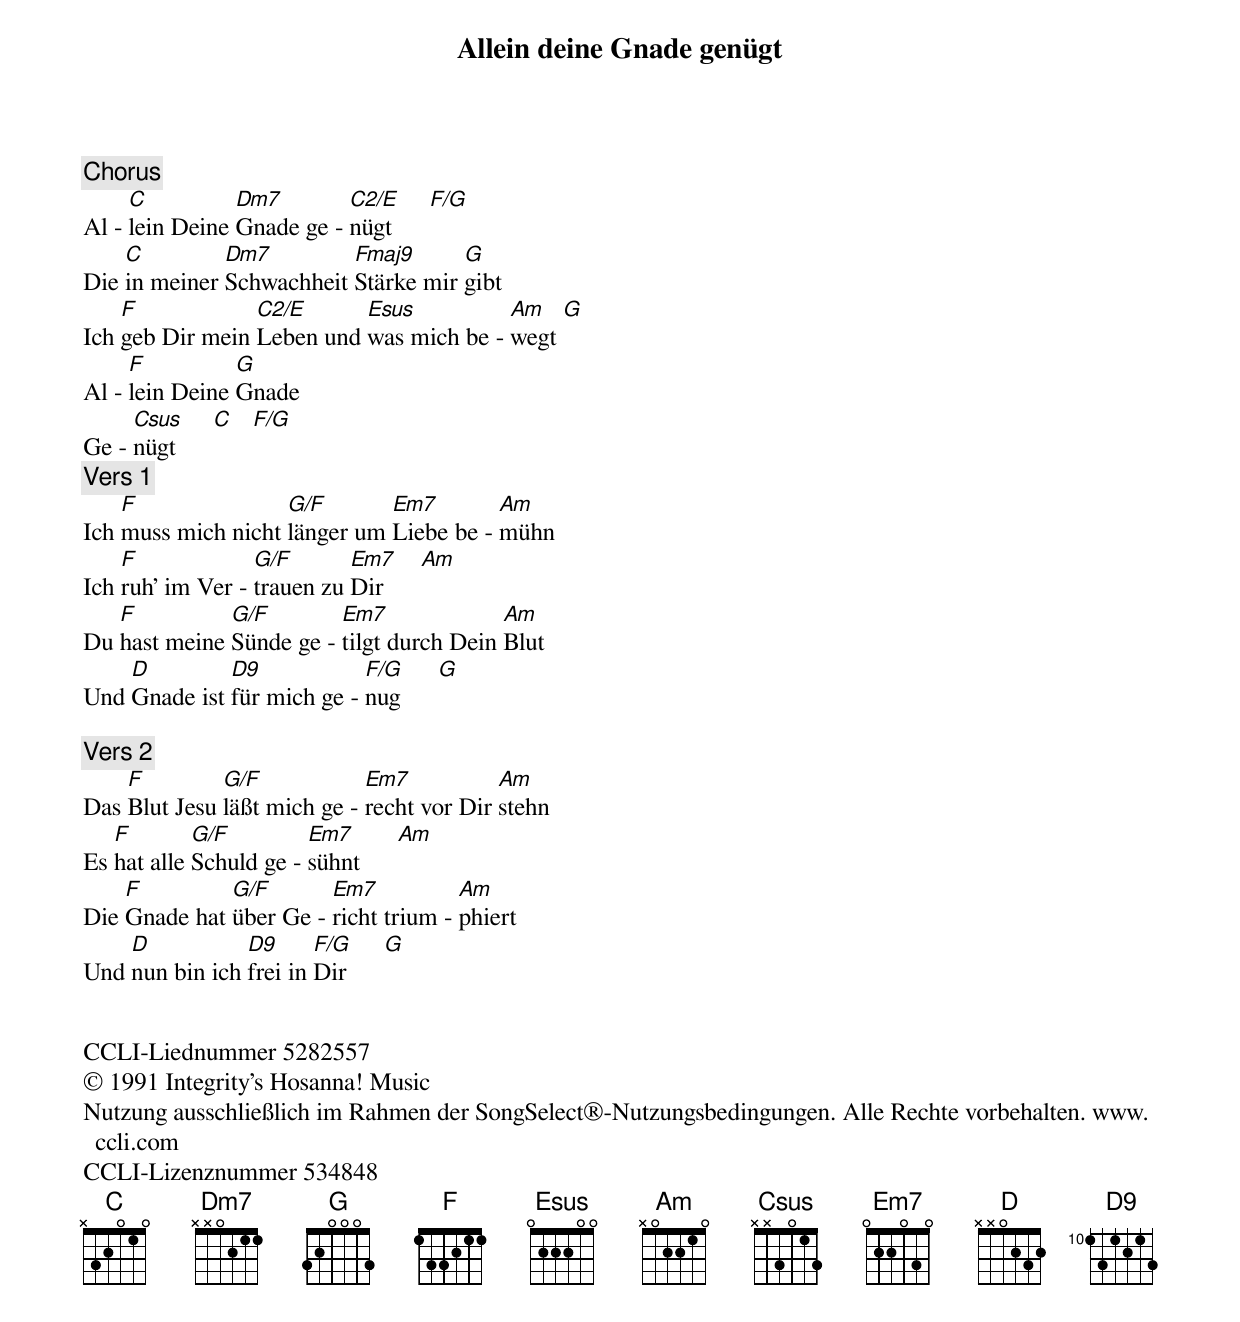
{title: Allein deine Gnade genügt}
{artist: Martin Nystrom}
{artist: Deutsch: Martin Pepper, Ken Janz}
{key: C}
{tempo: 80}
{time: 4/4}
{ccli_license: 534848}
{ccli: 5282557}
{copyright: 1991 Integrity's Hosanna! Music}
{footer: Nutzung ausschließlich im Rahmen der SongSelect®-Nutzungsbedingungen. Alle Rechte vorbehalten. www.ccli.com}

{comment: Chorus}
Al - [C]lein Deine [Dm7]Gnade ge - [C2/E]nügt      [F/G]
Die [C]in meiner [Dm7]Schwachheit [Fmaj9]Stärke mir [G]gibt
Ich [F]geb Dir mein [C2/E]Leben und [Esus]was mich be - [Am]wegt [G]
Al - [F]lein Deine [G]Gnade
Ge - [Csus]nügt      [C]   [F/G]
{comment: Vers 1}
Ich [F]muss mich nicht [G/F]länger um [Em7]Liebe be - [Am]mühn
Ich [F]ruh' im Ver - [G/F]trauen zu [Em7]Dir      [Am]
Du [F]hast meine [G/F]Sünde ge - [Em7]tilgt durch Dein [Am]Blut
Und [D]Gnade ist [D9]für mich ge - [F/G]nug      [G]

{comment: Vers 2}
Das [F]Blut Jesu [G/F]läßt mich ge - [Em7]recht vor Dir [Am]stehn
Es [F]hat alle [G/F]Schuld ge - [Em7]sühnt      [Am]
Die [F]Gnade hat [G/F]über Ge - [Em7]richt trium - [Am]phiert
Und [D]nun bin ich [D9]frei in [F/G]Dir      [G]


CCLI-Liednummer 5282557
© 1991 Integrity's Hosanna! Music
Nutzung ausschließlich im Rahmen der SongSelect®-Nutzungsbedingungen. Alle Rechte vorbehalten. www.ccli.com
CCLI-Lizenznummer 534848
